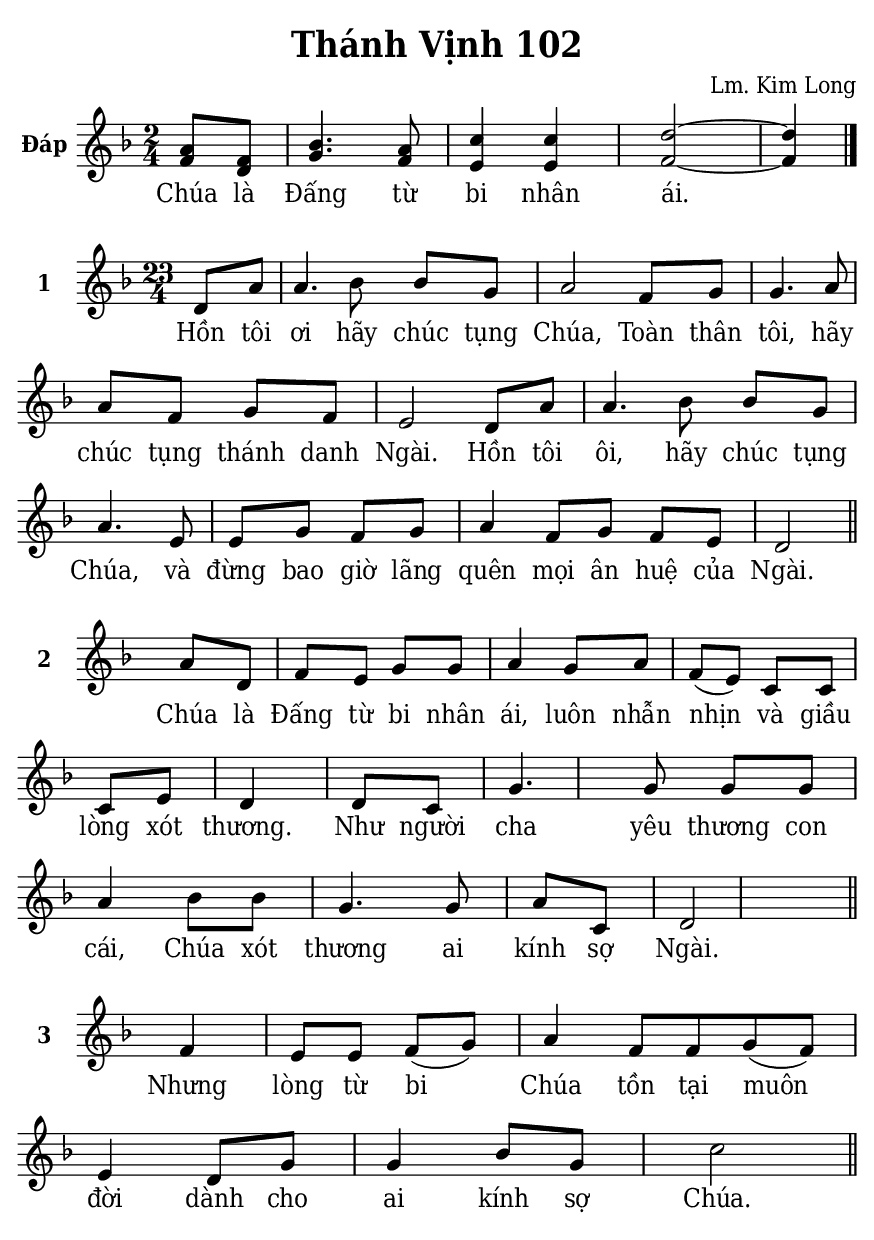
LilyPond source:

% Cài đặt chung
\version "2.22.1"
\include "english.ly"

\header {
  title = "Thánh Vịnh 102"
  composer = "Lm. Kim Long"
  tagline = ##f
}

% Nhạc
nhacMauMot = \relative c'' {
  \key f \major
  \time 2/4
  \partial 4
  <<
    {
      a8 f |
      bf4. a8 |
      c4 c |
      d2 ~ |
      d4 \bar "|."
    }
    {
      f,8 d |
      g4. f8 |
      e4 e |
      f2 ~ |
      f4
    }
  >>
}

nhacMauHai = \relative c' {
  \override Staff.TimeSignature.break-visibility = #all-invisible
  \key f \major
  \time 23/4
  \partial 4 d8 a' \bar "|"
  a4. bf8 bf g \bar "|"
  a2 f8 g \bar "|"
  g4. a8 \bar "|"
  a f g f \bar "|"
  e2 d8 a' \bar "|"
  a4. bf8 bf g \bar "|"
  a4. e8 \bar "|"
  e g f g \bar "|"
  a4 f8 g f e \bar "|"
  d2 \bar "||"
}

nhacMauBa = \relative c'' {
  \override Staff.TimeSignature.break-visibility = #all-invisible
  \key f \major
  \time 2/4
  \partial 4 a8 d, \bar "|"
  f e g g \bar "|"
  a4 g8 a \bar "|"
  f (e) c c c e \bar "|"
  d4 d8 c \bar "|"
  g'4. g8 g g \bar "|"
  a4 bf8 bf \bar "|"
  g4. g8 a c, \bar "|"
  d2 \bar "||"
}

nhacMauBon = \relative c' {
  \override Staff.TimeSignature.break-visibility = #all-invisible
  \key f \major
  \time 2/4
  \partial 4 f4 \bar "|"
  e8 e f (g) \bar "|"
  \time 3/4
  a4 f8 f g (f) \bar "|"
  \time 2/4
  e4 d8 g \bar "|"
  g4 bf8 g \bar "|"
  c2 \bar "||"
}

% Lời
loiMauMot = \lyricmode {
  Chúa là Đấng từ bi nhân ái.
}

loiMauHai = \lyricmode {
  Hồn tôi ơi hãy chúc tụng Chúa,
  Toàn thân tôi, hãy chúc tụng thánh danh Ngài.
  Hồn tôi ôi, hãy chúc tụng Chúa,
  và đừng bao giờ lãng quên mọi ân huệ của Ngài.
}

loiMauBa = \lyricmode {
  Chúa là Đấng từ bi nhân ái,
  luôn nhẫn nhịn và giầu lòng xót thương.
  Như người cha yêu thương con cái,
  Chúa xót thương ai kính sợ Ngài.
}

loiMauBon = \lyricmode {
  Nhưng lòng từ bi Chúa tồn tại muôn đời
  dành cho ai kính sợ Chúa.
}

% Dàn trang
\paper {
  #(set-paper-size "a5")
  top-margin = 3\mm
  bottom-margin = 3\mm
  left-margin = 3\mm
  right-margin = 3\mm
  indent = #0
  #(define fonts
	 (make-pango-font-tree "Deja Vu Serif Condensed"
	 		       "Deja Vu Serif Condensed"
			       "Deja Vu Serif Condensed"
			       (/ 20 20)))
  print-page-number = ##f
}

\score {
  <<
    \new Staff \with {
      instrumentName = \markup { \bold "Đáp" }} <<
        \clef treble
        \new Voice = beSop {
          \nhacMauMot
        }
      \new Lyrics \lyricsto beSop \loiMauMot
    >>
  >>
  \layout {
    indent = 10
    \override Lyrics.LyricSpace.minimum-distance = #1.5
    \override Score.BarNumber.break-visibility = ##(#f #f #f)
    \override Score.SpacingSpanner.uniform-stretching = ##t
    ragged-last = ##f
  }
}

\score {
  <<
    \new Staff \with {
      instrumentName = \markup { \bold "1" }} <<
        \clef treble
        \new Voice = beSop {
          \nhacMauHai
        }
      \new Lyrics \lyricsto beSop \loiMauHai
    >>
  >>
  \layout {
    indent = 10
    \override Lyrics.LyricSpace.minimum-distance = #1.5
    \override Score.BarNumber.break-visibility = ##(#f #f #f)
    \override Score.SpacingSpanner.uniform-stretching = ##t
    ragged-last = ##f
  }
}

\score {
  <<
    \new Staff \with {
      instrumentName = \markup { \bold "2" }} <<
        \clef treble
        \new Voice = beSop {
          \nhacMauBa
        }
      \new Lyrics \lyricsto beSop \loiMauBa
    >>
  >>
  \layout {
    indent = 10
    \override Staff.TimeSignature.transparent = ##t
    \override Lyrics.LyricSpace.minimum-distance = #1.5
    \override Score.BarNumber.break-visibility = ##(#f #f #f)
    \override Score.SpacingSpanner.uniform-stretching = ##t
    ragged-last = ##f
  }
}

\score {
  <<
    \new Staff \with {
      instrumentName = \markup { \bold "3" }} <<
        \clef treble
        \new Voice = beSop {
          \nhacMauBon
        }
      \new Lyrics \lyricsto beSop \loiMauBon
    >>
  >>
  \layout {
    indent = 10
    \override Staff.TimeSignature.transparent = ##t
    \override Lyrics.LyricSpace.minimum-distance = #1.5
    \override Score.BarNumber.break-visibility = ##(#f #f #f)
    \override Score.SpacingSpanner.uniform-stretching = ##t
    ragged-last = ##f
  }
}
